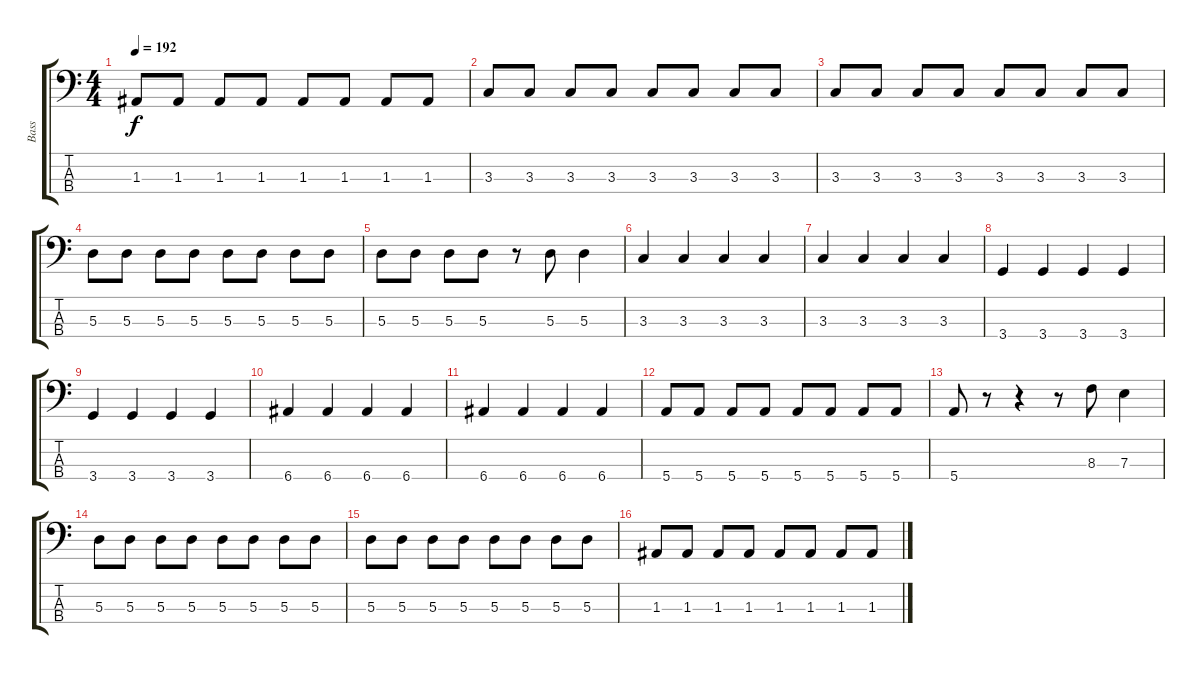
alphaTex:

\track ("Bass" "Bass") {instrument electricbasspick}
\staff {score tabs}
\tuning (G2 D2 A1 E1) {hide}
\ts (4 4)
\tempo 192
\clef f4
\ks c
1.3.8{dy f} 1.3.8 1.3.8 1.3.8 1.3.8 1.3.8 1.3.8 1.3.8 |
3.3.8 3.3.8 3.3.8 3.3.8 3.3.8 3.3.8 3.3.8 3.3.8 |
3.3.8 3.3.8 3.3.8 3.3.8 3.3.8 3.3.8 3.3.8 3.3.8 |
5.3.8 5.3.8 5.3.8 5.3.8 5.3.8 5.3.8 5.3.8 5.3.8 |
5.3.8 5.3.8 5.3.8 5.3.8 r.8 5.3.8 5.3.4 |
3.3.4 3.3.4 3.3.4 3.3.4 |
3.3.4 3.3.4 3.3.4 3.3.4 |
3.4.4 3.4.4 3.4.4 3.4.4 |
3.4.4 3.4.4 3.4.4 3.4.4 |
6.4.4 6.4.4 6.4.4 6.4.4 |
6.4.4 6.4.4 6.4.4 6.4.4 |
5.4.8 5.4.8 5.4.8 5.4.8 5.4.8 5.4.8 5.4.8 5.4.8 |
5.4.8 r.8 r.4 r.8 8.3.8 7.3.4 |
5.3.8 5.3.8 5.3.8 5.3.8 5.3.8 5.3.8 5.3.8 5.3.8 |
5.3.8 5.3.8 5.3.8 5.3.8 5.3.8 5.3.8 5.3.8 5.3.8 |
1.3.8 1.3.8 1.3.8 1.3.8 1.3.8 1.3.8 1.3.8 1.3.8
